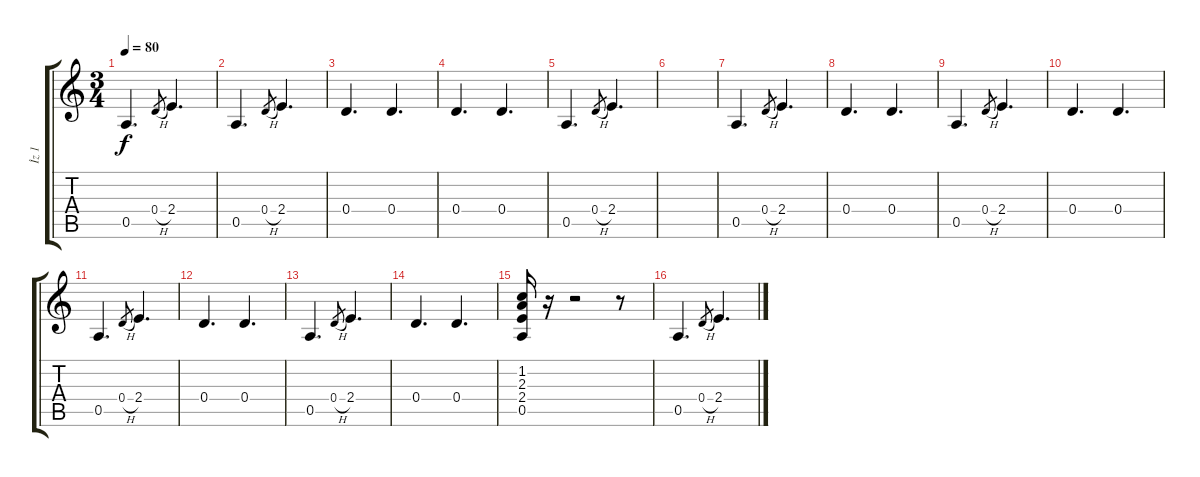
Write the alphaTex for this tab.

\track ("İz 1" "İz 1") {instrument acousticguitarnylon}
\staff {score tabs}
\tuning (E4 B3 G3 D3 A2 E2) {hide}
\ts (3 4)
\tempo 80
\clef g2
\ks c
0.5.4{d dy f} 0.4{h}.8{gr} 2.4.4{d} |
0.5.4{d} 0.4{h}.8{gr} 2.4.4{d} |
0.4.4{d} 0.4.4{d} |
0.4.4{d} 0.4.4{d} |
0.5.4{d} 0.4{h}.8{gr} 2.4.4{d} |
|
0.5.4{d} 0.4{h}.8{gr} 2.4.4{d} |
0.4.4{d} 0.4.4{d} |
0.5.4{d} 0.4{h}.8{gr} 2.4.4{d} |
0.4.4{d} 0.4.4{d} |
0.5.4{d} 0.4{h}.8{gr} 2.4.4{d} |
0.4.4{d} 0.4.4{d} |
0.5.4{d} 0.4{h}.8{gr} 2.4.4{d} |
0.4.4{d} 0.4.4{d} |
(1.2 2.3 2.4 0.5).16 r.16 r.2 r.8 |
0.5.4{d} 0.4{h}.8{gr} 2.4.4{d}
